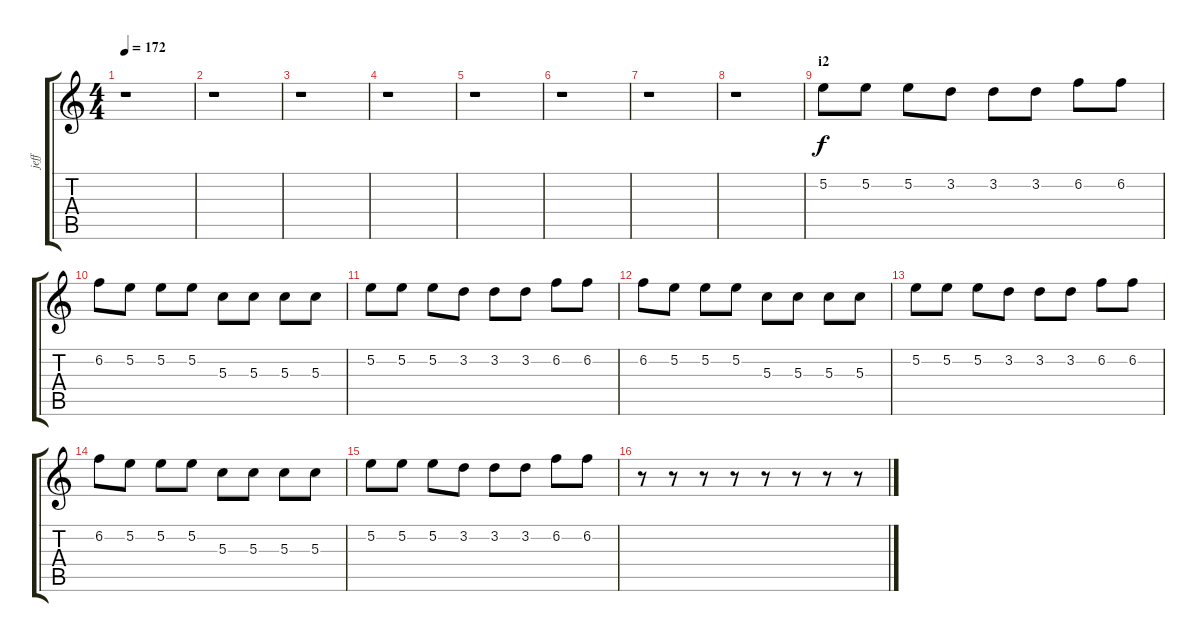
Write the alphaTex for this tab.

\track ("jeff" "jeff") {instrument distortionguitar}
\staff {score tabs}
\tuning (E4 B3 G3 D3 A2 E2) {hide}
\ts (4 4)
\tempo 172
\clef g2
\ks c
r.1{dy f} |
r.1 |
r.1 |
r.1 |
r.1 |
r.1 |
r.1 |
r.1 |
\section ("" "i2")
5.2.8 5.2.8 5.2.8 3.2.8 3.2.8 3.2.8 6.2.8 6.2.8 |
6.2.8 5.2.8 5.2.8 5.2.8 5.3.8 5.3.8 5.3.8 5.3.8 |
5.2.8 5.2.8 5.2.8 3.2.8 3.2.8 3.2.8 6.2.8 6.2.8 |
6.2.8 5.2.8 5.2.8 5.2.8 5.3.8 5.3.8 5.3.8 5.3.8 |
5.2.8 5.2.8 5.2.8 3.2.8 3.2.8 3.2.8 6.2.8 6.2.8 |
6.2.8 5.2.8 5.2.8 5.2.8 5.3.8 5.3.8 5.3.8 5.3.8 |
5.2.8 5.2.8 5.2.8 3.2.8 3.2.8 3.2.8 6.2.8 6.2.8 |
r.8 r.8 r.8 r.8 r.8 r.8 r.8 r.8
